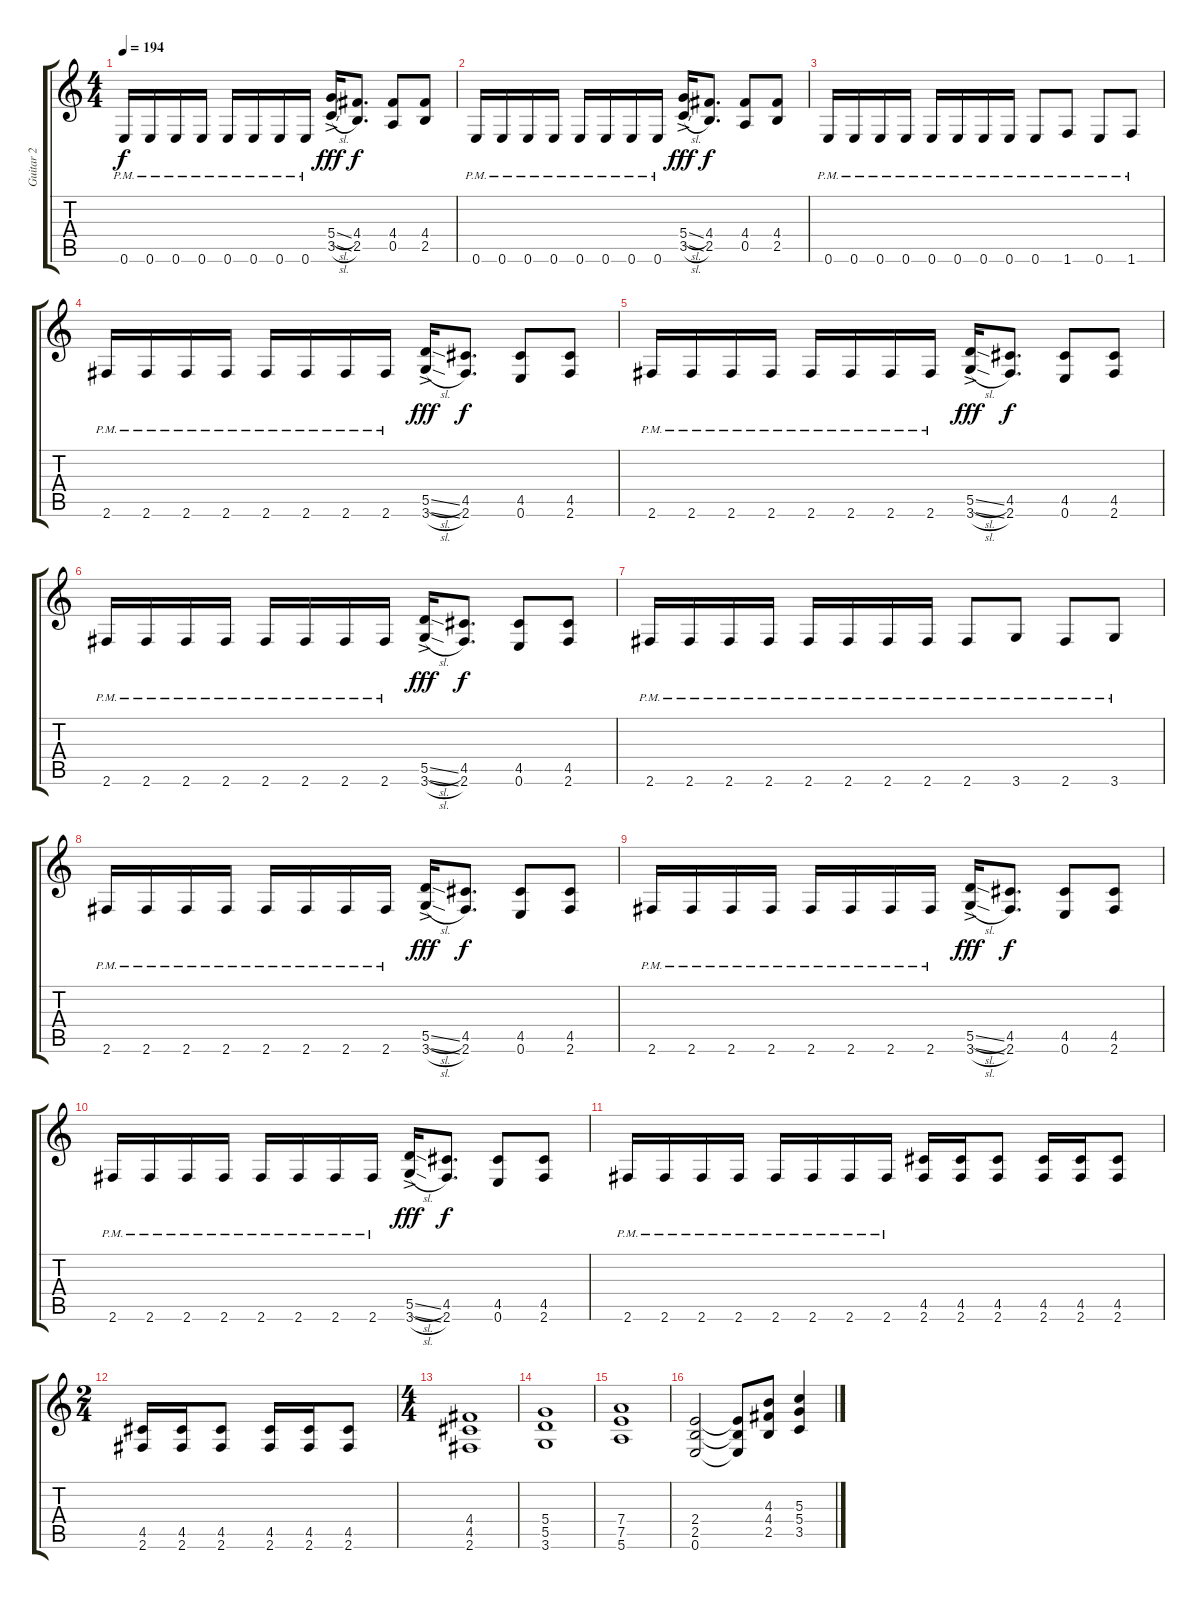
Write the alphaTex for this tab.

\track ("Guitar 2" "Guitar 2") {instrument distortionguitar}
\staff {score tabs}
\tuning (E4 B3 G3 D3 A2 E2) {hide}
\ts (4 4)
\tempo 194
\clef g2
\ks c
0.6{pm}.16{dy f} 0.6{pm}.16 0.6{pm}.16 0.6{pm}.16 0.6{pm}.16 0.6{pm}.16 0.6{pm}.16 0.6{pm}.16 (5.4{sl ac} 3.5{sl ac}).16{dy fff} (4.4 2.5).8{d dy f} (4.4 0.5).8 (4.4 2.5).8 |
0.6{pm}.16 0.6{pm}.16 0.6{pm}.16 0.6{pm}.16 0.6{pm}.16 0.6{pm}.16 0.6{pm}.16 0.6{pm}.16 (5.4{sl ac} 3.5{sl ac}).16{dy fff} (4.4 2.5).8{d dy f} (4.4 0.5).8 (4.4 2.5).8 |
0.6{pm}.16 0.6{pm}.16 0.6{pm}.16 0.6{pm}.16 0.6{pm}.16 0.6{pm}.16 0.6{pm}.16 0.6{pm}.16 0.6{pm}.8 1.6{pm}.8 0.6{pm}.8 1.6{pm}.8 |
2.6{pm}.16 2.6{pm}.16 2.6{pm}.16 2.6{pm}.16 2.6{pm}.16 2.6{pm}.16 2.6{pm}.16 2.6{pm}.16 (5.5{sl ac} 3.6{sl ac}).16{dy fff} (4.5 2.6).8{d dy f} (4.5 0.6).8 (4.5 2.6).8 |
2.6{pm}.16 2.6{pm}.16 2.6{pm}.16 2.6{pm}.16 2.6{pm}.16 2.6{pm}.16 2.6{pm}.16 2.6{pm}.16 (5.5{sl ac} 3.6{sl ac}).16{dy fff} (4.5 2.6).8{d dy f} (4.5 0.6).8 (4.5 2.6).8 |
2.6{pm}.16 2.6{pm}.16 2.6{pm}.16 2.6{pm}.16 2.6{pm}.16 2.6{pm}.16 2.6{pm}.16 2.6{pm}.16 (5.5{sl ac} 3.6{sl ac}).16{dy fff} (4.5 2.6).8{d dy f} (4.5 0.6).8 (4.5 2.6).8 |
2.6{pm}.16 2.6{pm}.16 2.6{pm}.16 2.6{pm}.16 2.6{pm}.16 2.6{pm}.16 2.6{pm}.16 2.6{pm}.16 2.6{pm}.8 3.6{pm}.8 2.6{pm}.8 3.6{pm}.8 |
2.6{pm}.16 2.6{pm}.16 2.6{pm}.16 2.6{pm}.16 2.6{pm}.16 2.6{pm}.16 2.6{pm}.16 2.6{pm}.16 (5.5{sl ac} 3.6{sl ac}).16{dy fff} (4.5 2.6).8{d dy f} (4.5 0.6).8 (4.5 2.6).8 |
2.6{pm}.16 2.6{pm}.16 2.6{pm}.16 2.6{pm}.16 2.6{pm}.16 2.6{pm}.16 2.6{pm}.16 2.6{pm}.16 (5.5{sl ac} 3.6{sl ac}).16{dy fff} (4.5 2.6).8{d dy f} (4.5 0.6).8 (4.5 2.6).8 |
2.6{pm}.16 2.6{pm}.16 2.6{pm}.16 2.6{pm}.16 2.6{pm}.16 2.6{pm}.16 2.6{pm}.16 2.6{pm}.16 (5.5{sl ac} 3.6{sl ac}).16{dy fff} (4.5 2.6).8{d dy f} (4.5 0.6).8 (4.5 2.6).8 |
2.6{pm}.16 2.6{pm}.16 2.6{pm}.16 2.6{pm}.16 2.6{pm}.16 2.6{pm}.16 2.6{pm}.16 2.6{pm}.16 (4.5 2.6).16 (4.5 2.6).16 (4.5 2.6).8 (4.5 2.6).16 (4.5 2.6).16 (4.5 2.6).8 |
\ts (2 4)
(4.5 2.6).16 (4.5 2.6).16 (4.5 2.6).8 (4.5 2.6).16 (4.5 2.6).16 (4.5 2.6).8 |
\ts (4 4)
(4.4 4.5 2.6).1 |
(5.4 5.5 3.6).1 |
(7.4 7.5 5.6).1 |
(2.4 2.5 0.6).2 (2.4{t} 2.5{t} 0.6{t}).8 (4.3 4.4 2.5).8 (5.3 5.4 3.5).4
